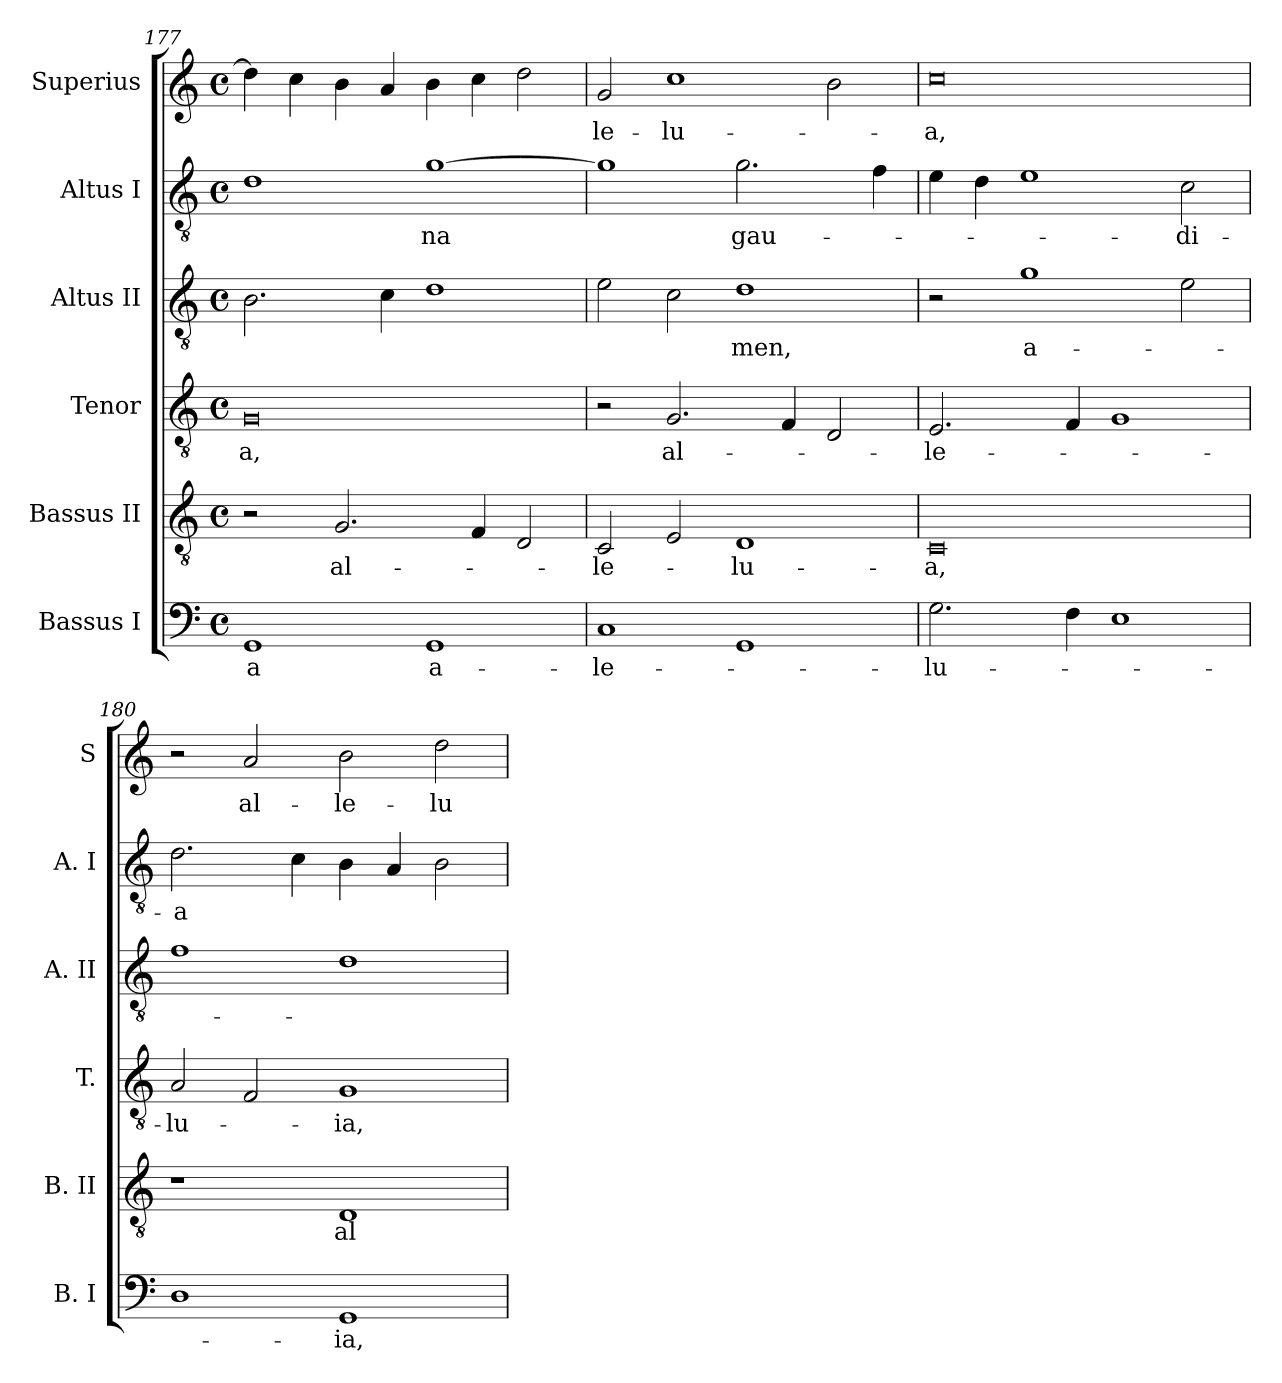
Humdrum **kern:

**kern	**text	**kern	**text	**kern	**text	**kern	**text	**kern	**text	**kern	**text
*part6	*part6	*part5	*part5	*part4	*part4	*part3	*part3	*part2	*part2	*part1	*part1
*staff6	*staff6	*staff5	*staff5	*staff4	*staff4	*staff3	*staff3	*staff2	*staff2	*staff1	*staff1
*I"Bassus I	*	*I"Bassus II	*	*I"Tenor	*	*I"Altus II	*	*I"Altus I	*	*I"Superius	*
*I'B. I	*	*I'B. II	*	*I'T.	*	*I'A. II	*	*I'A. I	*	*I'S	*
*clefF4	*	*clefGv2	*	*clefGv2	*	*clefGv2	*	*clefGv2	*	*clefG2	*
*	*	*ITrd7c12	*	*ITrd7c12	*	*ITrd7c12	*	*ITrd7c12	*	*	*
*k[]	*	*k[]	*	*k[]	*	*k[]	*	*k[]	*	*k[]	*
*C:	*	*C:	*	*C:	*	*C:	*	*C:	*	*C:	*
*M4/4	*	*M4/4	*	*M4/4	*	*M4/4	*	*M4/4	*	*M4/4	*
*met(c)	*	*met(c)	*	*met(c)	*	*met(c)	*	*met(c)	*	*met(c)	*
=177	=177	=177	=177	=177	=177	=177	=177	=177	=177	=177	=177
!	!LO:LY:b:color=#000000	!	!	!	!	!	!	!	!	!	!
!	!	!	!	!	!LO:LY:b:color=#000000	!	!	!	!	!	!
1GGi	-a	2r	.	0GGi	-a,	2.BBi\	.	1Di	.	4ddi\]	.
.	.	.	.	.	.	.	.	.	.	4cci\	.
!	!	!	!LO:LY:b:color=#000000	!	!	!	!	!	!	!	!
.	.	2.GGi/	al-	.	.	.	.	.	.	4bi\	.
.	.	.	.	.	.	4Ci\	.	.	.	4ai/	.
!	!LO:LY:b:color=#000000	!	!	!	!	!	!	!	!	!	!
!	!	!	!	!	!	!	!	!	!LO:LY:b:color=#000000	!	!
1GGi	a-	.	.	.	.	1Di	.	[>1Gi	-na	4bi\	.
.	.	4FFi/	.	.	.	.	.	.	.	4cci\	.
.	.	2DDi/	.	.	.	.	.	.	.	2ddi\	.
=178	=178	=178	=178	=178	=178	=178	=178	=178	=178	=178	=178
!	!LO:LY:b:color=#000000	!	!	!	!	!	!	!	!	!	!
!	!	!	!LO:LY:b:color=#000000	!	!	!	!	!	!	!	!
!	!	!	!	!	!	!	!	!	!	!	!LO:LY:b:color=#000000
1Ci	-le-	2CCi/	-le-	2r	.	2Ei\	.	1Gi]	.	2gi/	-le-
!	!	!	!	!	!LO:LY:b:color=#000000	!	!	!	!	!	!
!	!	!	!	!	!	!	!	!	!	!	!LO:LY:b:color=#000000
.	.	2EEi/	.	2.GGi/	al-	2Ci\	.	.	.	1cci	-lu-
!	!	!	!LO:LY:b:color=#000000	!	!	!	!	!	!	!	!
!	!	!	!	!	!	!	!LO:LY:b:color=#000000	!	!	!	!
!	!	!	!	!	!	!	!	!	!LO:LY:b:color=#000000	!	!
1GGi	.	1DDi	-lu-	.	.	1Di	-men,	2.Gi\	gau-	.	.
.	.	.	.	4FFi/	.	.	.	.	.	.	.
.	.	.	.	2DDi/	.	.	.	.	.	2bi\	.
.	.	.	.	.	.	.	.	4Fi\	.	.	.
=179	=179	=179	=179	=179	=179	=179	=179	=179	=179	=179	=179
!	!LO:LY:b:color=#000000	!	!	!	!	!	!	!	!	!	!
!	!	!	!LO:LY:b:color=#000000	!	!	!	!	!	!	!	!
!	!	!	!	!	!LO:LY:b:color=#000000	!	!	!	!	!	!
!	!	!	!	!	!	!	!	!	!	!	!LO:LY:b:color=#000000
2.Gi\	-lu-	0CCi	-a,	2.EEi/	-le-	2r	.	4Ei\	.	0cci	-a,
.	.	.	.	.	.	.	.	4Di\	.	.	.
!	!	!	!	!	!	!	!LO:LY:b:color=#000000	!	!	!	!
.	.	.	.	.	.	1Gi	a-	1Ei	.	.	.
4Fi\	.	.	.	4FFi/	.	.	.	.	.	.	.
1Ei	.	.	.	1GGi	.	.	.	.	.	.	.
!	!	!	!	!	!	!	!	!	!LO:LY:b:color=#000000	!	!
.	.	.	.	.	.	2Ei\	.	2Ci\	-di-	.	.
!!LO:LB:g=z
=180	=180	=180	=180	=180	=180	=180	=180	=180	=180	=180	=180
!	!	!	!	!	!LO:LY:b:color=#000000	!	!	!	!	!	!
!	!	!	!	!	!	!	!	!	!LO:LY:b:color=#000000	!	!
1Di	.	1r	.	2AAi/	-lu-	1Fi	.	2.Di\	-a	2r	.
!	!	!	!	!	!	!	!	!	!	!	!LO:LY:b:color=#000000
.	.	.	.	2FFi/	.	.	.	.	.	2ai/	al-
.	.	.	.	.	.	.	.	4Ci\	.	.	.
!	!LO:LY:b:color=#000000	!	!	!	!	!	!	!	!	!	!
!	!	!	!LO:LY:b:color=#000000	!	!	!	!	!	!	!	!
!	!	!	!	!	!LO:LY:b:color=#000000	!	!	!	!	!	!
!	!	!	!	!	!	!	!	!	!	!	!LO:LY:b:color=#000000
1GGi	-ia,	1DDi	al-	1GGi	-ia,	1Di	.	4BBi\	.	2bi\	-le-
.	.	.	.	.	.	.	.	4AAi/	.	.	.
!	!	!	!	!	!	!	!	!	!	!	!LO:LY:b:color=#000000
.	.	.	.	.	.	.	.	2BBi\	.	2ddi\	-lu-
=	=	=	=	=	=	=	=	=	=	=	=
*-	*-	*-	*-	*-	*-	*-	*-	*-	*-	*-	*-
